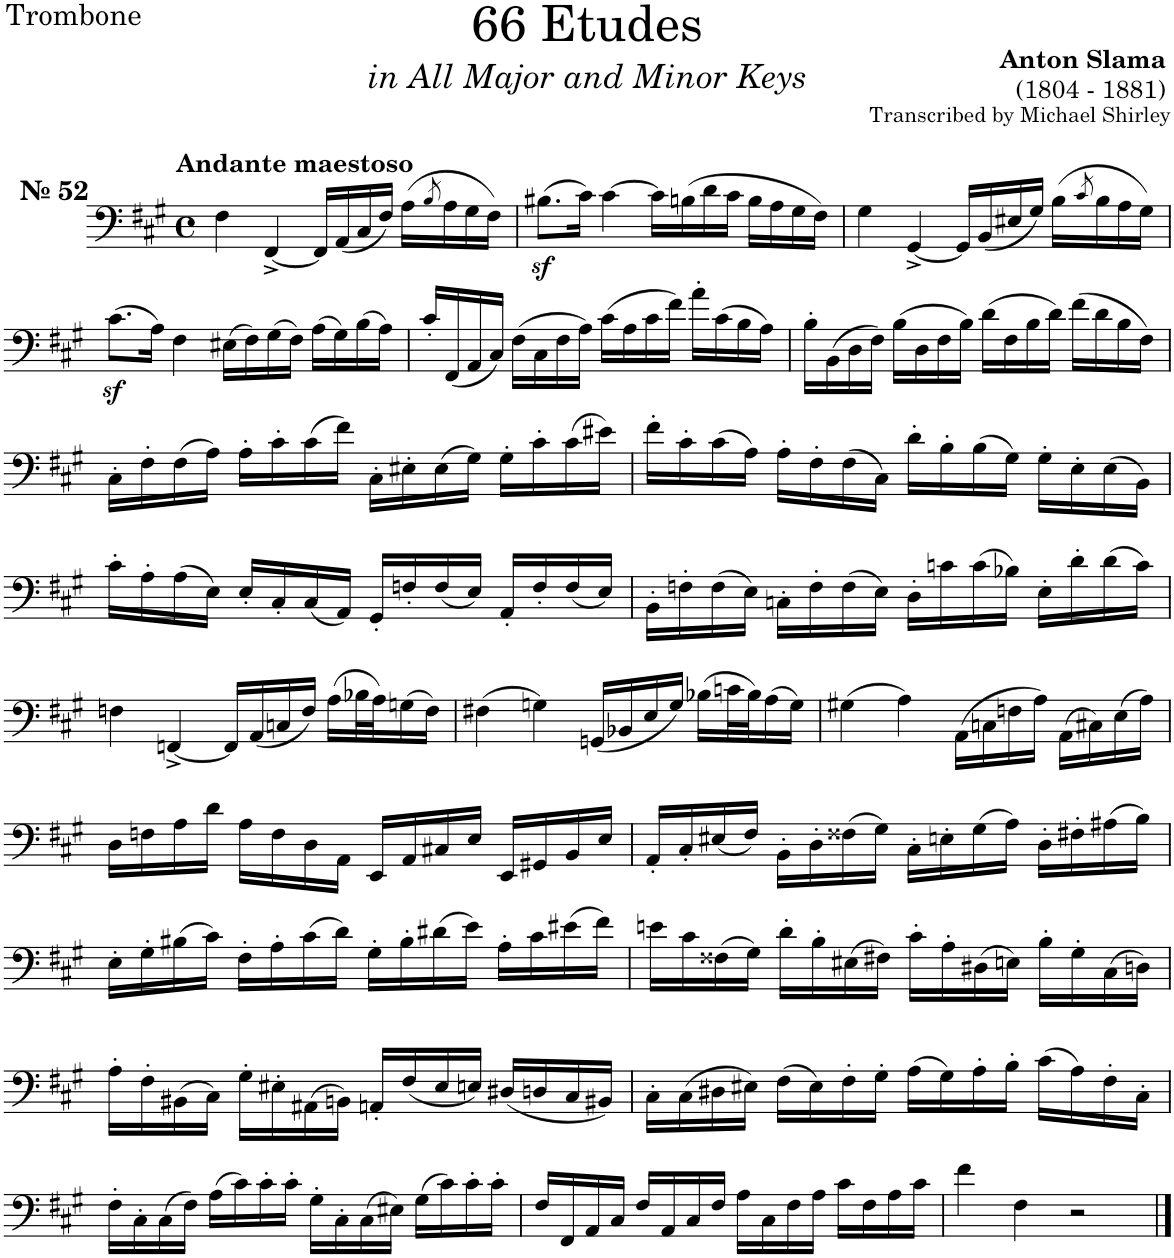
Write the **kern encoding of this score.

**kern
*part1
*staff1
*I"Trombone
*I'Tbn.
*clefF4
*k[f#c#g#]
*M4/4
*met(c)
=1
!LO:TX:a:B:t=Andante maestoso
!LO:TX:a:B:t=№ 52
4F#\
[<4FF#^/
16FF#/LL]
(<16AA/
16C#/
16F#/JJ)
(>16A\LL
8qB/
16A\
16G#\
16F#\JJ)
=2
(>8.B#Xz<\L
16c#\Jk)
[>4c#\
16c#\LL]
(>16Bn\
16d\
16c#\JJ
16B\LL
16A\
16G#\
16F#\JJ)
=3
4G#\
[<4GG#^/
16GG#/LL]
(<16BB/
16E#X/
16G#/JJ)
(>16B\LL
8qc#/
16B\
16A\
16G#\JJ)
!!LO:LB:g=z
=4
(>8.c#z<\L
16A\Jk)
4F#\
(>16E#X\LL
16F#\)
(>16G#\
16F#\JJ)
(>16A\LL
16G#\)
(>16B\
16A\JJ)
=5
16c#'/LL
(<16FF#/
16AA/
16C#/JJ)
(>16F#\LL
16C#\
16F#\
16A\JJ)
(>16c#\LL
16A\
16c#\
16f#\JJ)
16a'\LL
(>16c#\
16B\
16A\JJ)
=6
16B'\LL
(>16BB\
16D\
16F#\JJ)
(>16B\LL
16D\
16F#\
16B\JJ)
(>16d\LL
16F#\
16B\
16d\JJ)
(>16f#\LL
16d\
16B\
16F#\JJ)
!!LO:LB:g=z
=7
16C#'\LL
16F#'\
(>16F#\
16A\JJ)
16A'\LL
16c#'\
(>16c#\
16f#\JJ)
16C#'\LL
16E#X'\
(>16E#\
16G#\JJ)
16G#'\LL
16c#'\
(>16c#\
16e#X\JJ)
=8
16f#'\LL
16c#'\
(>16c#\
16A\JJ)
16A'\LL
16F#'\
(16F#\
16C#\JJ)
16d'\LL
16B'\
(>16B\
16G#\JJ)
16G#'\LL
16E'\
(>16E\
16BB\JJ)
!!LO:LB:g=z
=9
16c#'\LL
16A'\
(>16A\
16E\JJ)
16E'/LL
16C#'/
(<16C#/
16AA/JJ)
16GG#'/LL
16Fn'/
(<16F/
16E/JJ)
16AA'/LL
16F'/
(<16F/
16E/JJ)
=10
16BB'\LL
16Fn'\
(>16F\
16E\JJ)
16Cn'\LL
16F'\
(>16F\
16E\JJ)
16D'\LL
16cn\
(>16c\
16B-X\JJ)
16E'\LL
16d'\
(>16d\
16c\JJ)
!!LO:LB:g=z
=11
4Fn\
[<4FFn^/
16FF/LL]
(<16AA/
16Cn/
16F/JJ)
(>16A\LL
32B-X\L
32A\J)
(>16Gn\
16F\JJ)
=12
(>4F#X\
4Gn\)
(<16GGn/LL
16BB-X/
16E/
16G/JJ)
(>16B-X\LL
32cn\L
32B-\J)
(>16A\
16G\JJ)
=13
(>4G#X\
4A\)
(>16AA\LL
16Cn\
16Fn\
16A\JJ)
(>16AA\LL
16C#X\)
(>16E\
16A\JJ)
!!LO:LB:g=z
=14
16D\LL
16Fn\
16A\
16d\JJ
16A\LL
16F\
16D\
16AA\JJ
16EE/LL
16AA/
16C#X/
16E/JJ
16EE/LL
16GG#X/
16BB/
16E/JJ
=15
16AA'/LL
16C#'/
(<16E#X/
16F#/JJ)
16BB'\LL
16D'\
(>16F##X\
16G#\JJ)
16C#'\LL
16En'\
(>16G#\
16A\JJ)
16D'\LL
16F#X'\
(>16A#X\
16B\JJ)
!!LO:LB:g=z
=16
16E'\LL
16G#'\
(>16B#X\
16c#\JJ)
16F#'\LL
16A'\
(>16c#\
16d\JJ)
16G#'\LL
16B#'\
(>16d#X\
16e\JJ)
16A'\LL
16c#\
(>16e#X\
16f#\JJ)
=17
16en\LL
16c#\
(>16F##X\
16G#\JJ)
16d'\LL
16B'\
(>16E#X\
16F#X\JJ)
16c#'\LL
16A'\
(16D#X\
16En\JJ)
16B'\LL
16G#'\
(>16C#\
16Dn\JJ)
!!LO:LB:g=z
=18
16A'\LL
16F#'\
(>16BB#X\
16C#\JJ)
16G#'\LL
16E#X'\
(>16AA#X\
16BBn\JJ)
16AAn'/LL
(<16F#/
16E#/
16En/JJ)
(<16D#X/LL
16Dn/
16C#/
16BB#X/JJ)
=19
16C#'\LL
(16C#\
16D#X\
16E#X\JJ)
(16F#\LL
16E#\)
16F#'\
16G#'\JJ
(16A\LL
16G#\)
16A'\
16B'\JJ
(16c#\LL
16A\)
16F#'\
16C#'\JJ
!!LO:LB:g=z
=20
16F#'\LL
16C#'\
(16C#\
16F#\JJ)
(16A\LL
16c#\)
16c#'\
16c#'\JJ
16G#'\LL
16C#'\
(16C#\
16E#X\JJ)
(16G#\LL
16c#\)
16c#'\
16c#'\JJ
=21
16F#/LL
16FF#/
16AA/
16C#/JJ
16F#/LL
16AA/
16C#/
16F#/JJ
16A\LL
16C#\
16F#\
16A\JJ
16c#\LL
16F#\
16A\
16c#\JJ
=22
4f#\
4F#\
2r
==
*-
